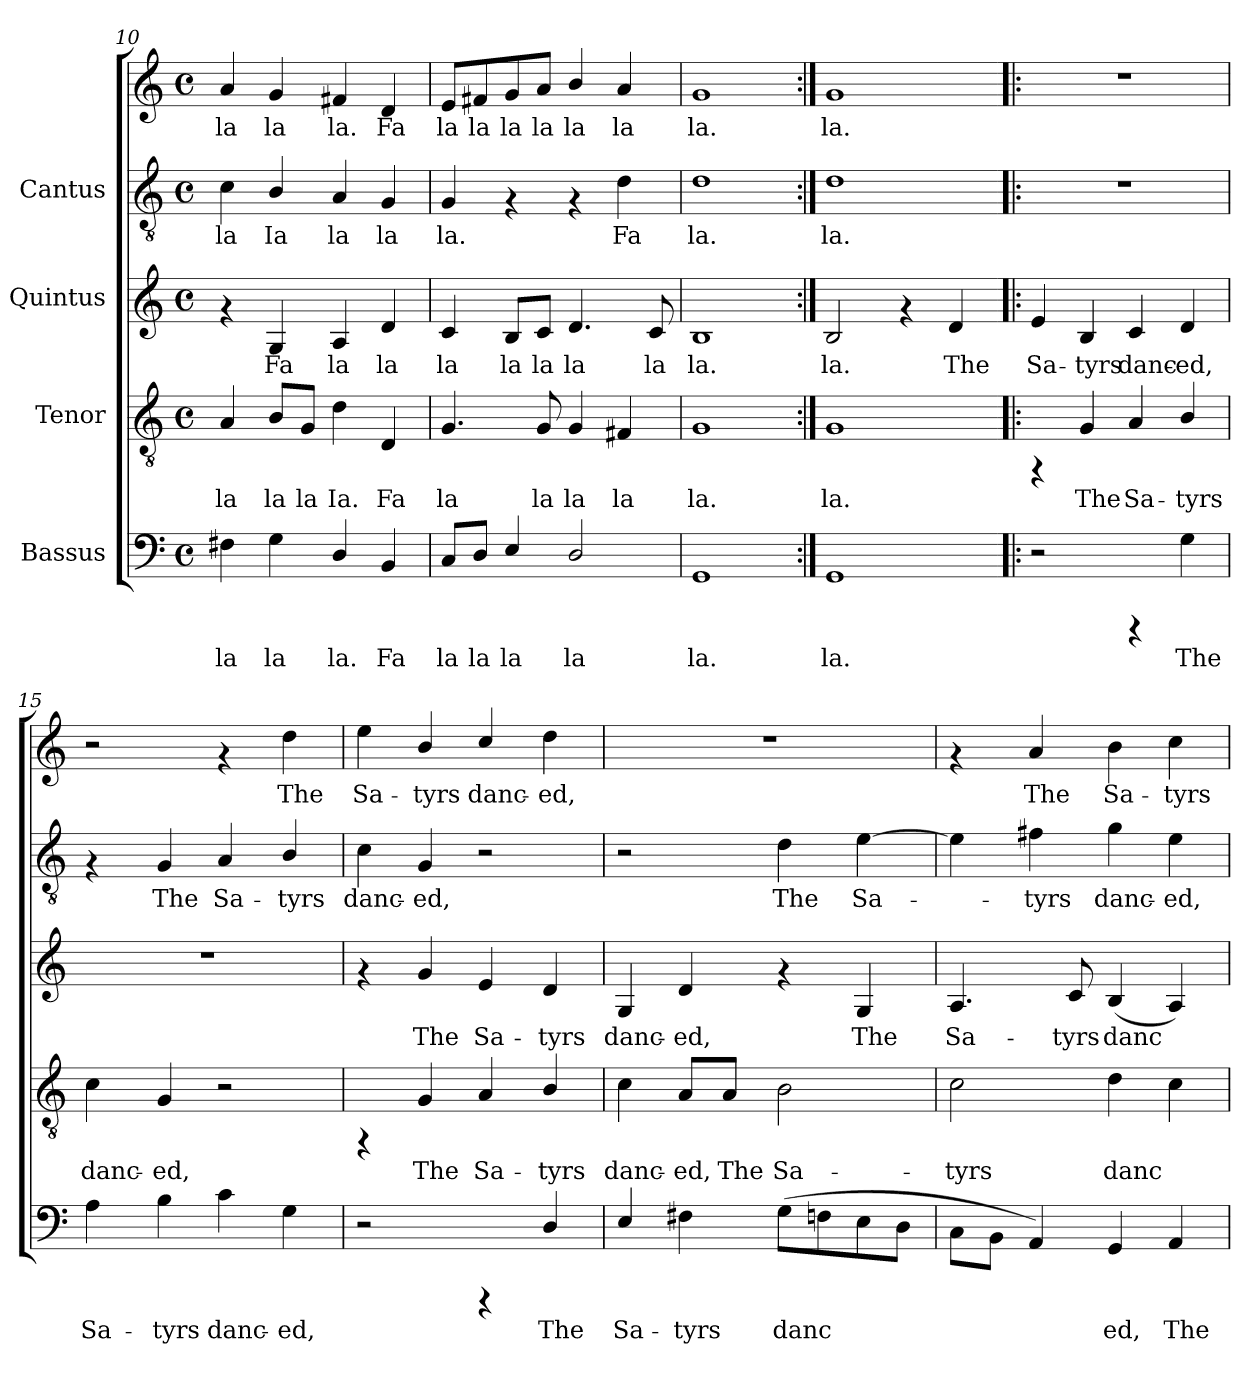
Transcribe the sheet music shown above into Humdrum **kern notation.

**kern	**text	**kern	**text	**kern	**text	**kern	**text	**kern	**text
*part4	*part4	*part3	*part3	*part2	*part2	*part1	*part1	*part1	*part1
*staff5	*staff5	*staff4	*staff4	*staff3	*staff3	*staff2	*staff2	*staff1	*staff1
*I"Bassus	*	*I"Tenor	*	*I"Quintus	*	*I"Cantus	*	*	*
*clefF4	*	*clefGv2	*	*clefG2	*	*clefGv2	*	*clefG2	*
*M4/4	*	*M4/4	*	*M4/4	*	*M4/4	*	*M4/4	*
*met(c)	*	*met(c)	*	*met(c)	*	*met(c)	*	*met(c)	*
=10	=10	=10	=10	=10	=10	=10	=10	=10	=10
!	!LO:LY:b:cj	!	!LO:LY:b:cj	!	!	!	!LO:LY:b:cj	!	!LO:LY:b:cj
4F#X\	la	4A/	la	4rf	.	4c\	la	4a/	la
!	!LO:LY:b:cj	!	!LO:LY:b:cj	!	!LO:LY:b:cj	!	!LO:LY:b:cj	!	!LO:LY:b:cj
4G\	la	8B/L	la	4G/	Fa	4B/	Ia	4g/	la
!	!	!	!LO:LY:b:cj	!	!	!	!	!	!
.	.	8G/J	la	.	.	.	.	.	.
!	!LO:LY:b:cj	!	!LO:LY:b:cj	!	!LO:LY:b:cj	!	!LO:LY:b:cj	!	!LO:LY:b:cj
4D/	la.	4d\	Ia.	4A/	la	4A/	la	4f#X/	la.
!	!LO:LY:b:cj	!	!LO:LY:b:cj	!	!LO:LY:b:cj	!	!LO:LY:b:cj	!	!LO:LY:b:cj
4BB/	Fa	4D/	Fa	4d/	la	4G/	la	4d/	Fa
=11	=11	=11	=11	=11	=11	=11	=11	=11	=11
!	!LO:LY:b:cj	!	!LO:LY:b:cj	!	!LO:LY:b:cj	!	!LO:LY:b:cj	!	!LO:LY:b:cj
8C/L	la	4.G/	la	4c/	la	4G/	la.	8e/L	la
!	!LO:LY:b:cj	!	!	!	!	!	!	!	!LO:LY:b:cj
8D/J	la	.	.	.	.	.	.	8f#X/	la
!	!LO:LY:b:cj	!	!	!	!LO:LY:b:cj	!	!	!	!LO:LY:b:cj
4E/	la	.	.	8B/L	la	4rF	.	8g/	la
!	!	!	!LO:LY:b:cj	!	!LO:LY:b:cj	!	!	!	!LO:LY:b:cj
.	.	8G/	la	8c/J	la	.	.	8a/J	la
!	!LO:LY:b:cj	!	!LO:LY:b:cj	!	!LO:LY:b:cj	!	!	!	!LO:LY:b:cj
2D/	la	4G/	la	4.d/	la	4rF	.	4b/	la
!	!	!	!LO:LY:b:cj	!	!	!	!LO:LY:b:cj	!	!LO:LY:b:cj
.	.	4F#X/	la	.	.	4d\	Fa	4a/	la
!	!	!	!	!	!LO:LY:b:cj	!	!	!	!
.	.	.	.	8c/	la	.	.	.	.
=12	=12	=12	=12	=12	=12	=12	=12	=12	=12
!	!LO:LY:b:cj	!	!LO:LY:b:cj	!	!LO:LY:b:cj	!	!LO:LY:b:cj	!	!LO:LY:b:cj
1GG	la.	1G	la.	1B	la.	1d	la.	1g	la.
!!LO:LB:g=z
=13:|!	=13:|!	=13:|!	=13:|!	=13:|!	=13:|!	=13:|!	=13:|!	=13:|!	=13:|!
!	!LO:LY:b:cj	!	!LO:LY:b:cj	!	!LO:LY:b:cj	!	!LO:LY:b:cj	!	!LO:LY:b:cj
1GG	la.	1G	la.	2B/	la.	1d	la.	1g	la.
.	.	.	.	4rf	.	.	.	.	.
!	!	!	!	!	!LO:LY:b:cj	!	!	!	!
.	.	.	.	4d/	The	.	.	.	.
=14!|:	=14!|:	=14!|:	=14!|:	=14!|:	=14!|:	=14!|:	=14!|:	=14!|:	=14!|:
!	!	!	!	!	!LO:LY:b:cj	!	!	!	!
2r	.	4rFF	.	4e/	Sa-	1r	.	1r	.
!	!	!	!LO:LY:b:cj	!	!LO:LY:b:cj	!	!	!	!
.	.	4G/	The	4B/	-tyrs	.	.	.	.
!	!	!	!LO:LY:b:cj	!	!LO:LY:b:cj	!	!	!	!
4rCCC	.	4A/	Sa-	4c/	danc-	.	.	.	.
!	!LO:LY:b:cj	!	!LO:LY:b:cj	!	!LO:LY:b:cj	!	!	!	!
4G\	The	4B/	-tyrs	4d/	-ed,	.	.	.	.
=15	=15	=15	=15	=15	=15	=15	=15	=15	=15
!	!LO:LY:b:cj	!	!LO:LY:b:cj	!	!	!	!	!	!
4A\	Sa-	4c\	danc-	1r	.	4rF	.	2r	.
!	!LO:LY:b:cj	!	!LO:LY:b:cj	!	!	!	!LO:LY:b:cj	!	!
4B\	-tyrs	4G/	-ed,	.	.	4G/	The	.	.
!	!LO:LY:b:cj	!	!	!	!	!	!LO:LY:b:cj	!	!
4c\	danc-	2r	.	.	.	4A/	Sa-	4rf	.
!	!LO:LY:b:cj	!	!	!	!	!	!LO:LY:b:cj	!	!LO:LY:b:cj
4G\	-ed,	.	.	.	.	4B/	-tyrs	4dd\	The
=16	=16	=16	=16	=16	=16	=16	=16	=16	=16
!	!	!	!	!	!	!	!LO:LY:b:cj	!	!LO:LY:b:cj
2r	.	4rFF	.	4rf	.	4c\	danc-	4ee\	Sa-
!	!	!	!LO:LY:b:cj	!	!LO:LY:b:cj	!	!LO:LY:b:cj	!	!LO:LY:b:cj
.	.	4G/	The	4g/	The	4G/	-ed,	4b/	-tyrs
!	!	!	!LO:LY:b:cj	!	!LO:LY:b:cj	!	!	!	!LO:LY:b:cj
4rCCC	.	4A/	Sa-	4e/	Sa-	2r	.	4cc/	danc-
!	!LO:LY:b:cj	!	!LO:LY:b:cj	!	!LO:LY:b:cj	!	!	!	!LO:LY:b:cj
4D/	The	4B/	-tyrs	4d/	-tyrs	.	.	4dd\	-ed,
!!LO:PB:g=z
=17	=17	=17	=17	=17	=17	=17	=17	=17	=17
!	!LO:LY:b:cj	!	!LO:LY:b:cj	!	!LO:LY:b:cj	!	!	!	!
4E/	Sa-	4c\	danc-	4G/	danc-	2r	.	1r	.
!	!LO:LY:b:cj	!	!LO:LY:b:cj	!	!LO:LY:b:cj	!	!	!	!
4F#X\	-tyrs	8A/L	-ed,	4d/	-ed,	.	.	.	.
!	!	!	!LO:LY:b:cj	!	!	!	!	!	!
.	.	8A/J	The	.	.	.	.	.	.
!	!LO:LY:b:cj	!	!LO:LY:b:cj	!	!	!	!LO:LY:b:cj	!	!
(>8G\L	danc-	2B\	Sa-	4rf	.	4d\	The	.	.
!	!LO:LY:b:cj	!	!	!	!	!	!	!	!
8Fn\	--	.	.	.	.	.	.	.	.
!	!LO:LY:b:cj	!	!	!	!LO:LY:b:cj	!	!LO:LY:b:cj	!	!
8E\	--	.	.	4G/	The	[>4e\	Sa-	.	.
!	!LO:LY:b:cj	!	!	!	!	!	!	!	!
8D\J	--	.	.	.	.	.	.	.	.
=18	=18	=18	=18	=18	=18	=18	=18	=18	=18
!	!LO:LY:b:cj	!	!LO:LY:b:cj	!	!LO:LY:b:cj	!	!LO:LY:b:cj	!	!
8C\L	-	2c\	-tyrs	4.A/	Sa-	4e\]	.	4rf	.
!	!LO:LY:b:cj	!	!	!	!	!	!	!	!
8BB\J	.	.	.	.	.	.	.	.	.
!	!LO:LY:b:cj	!	!	!	!	!	!LO:LY:b:cj	!	!LO:LY:b:cj
4AA/)	.	.	.	.	.	4f#X\	tyrs	4a/	-The
!	!	!	!	!	!LO:LY:b:cj	!	!	!	!
.	.	.	.	8c/	-tyrs	.	.	.	.
!	!LO:LY:b:cj	!	!LO:LY:b:cj	!	!LO:LY:b:cj	!	!LO:LY:b:cj	!	!LO:LY:b:cj
4GG/	ed,	4d\	danc-	(<4B/	danc-	4g\	danc-	4b\	Sa-
!	!LO:LY:b:cj	!	!LO:LY:b:cj	!	!LO:LY:b:cj	!	!LO:LY:b:cj	!	!LO:LY:b:cj
4AA/	The	4c\	--	4A/)	--	4e\	-ed,	4cc\	-tyrs
=	=	=	=	=	=	=	=	=	=
*-	*-	*-	*-	*-	*-	*-	*-	*-	*-
